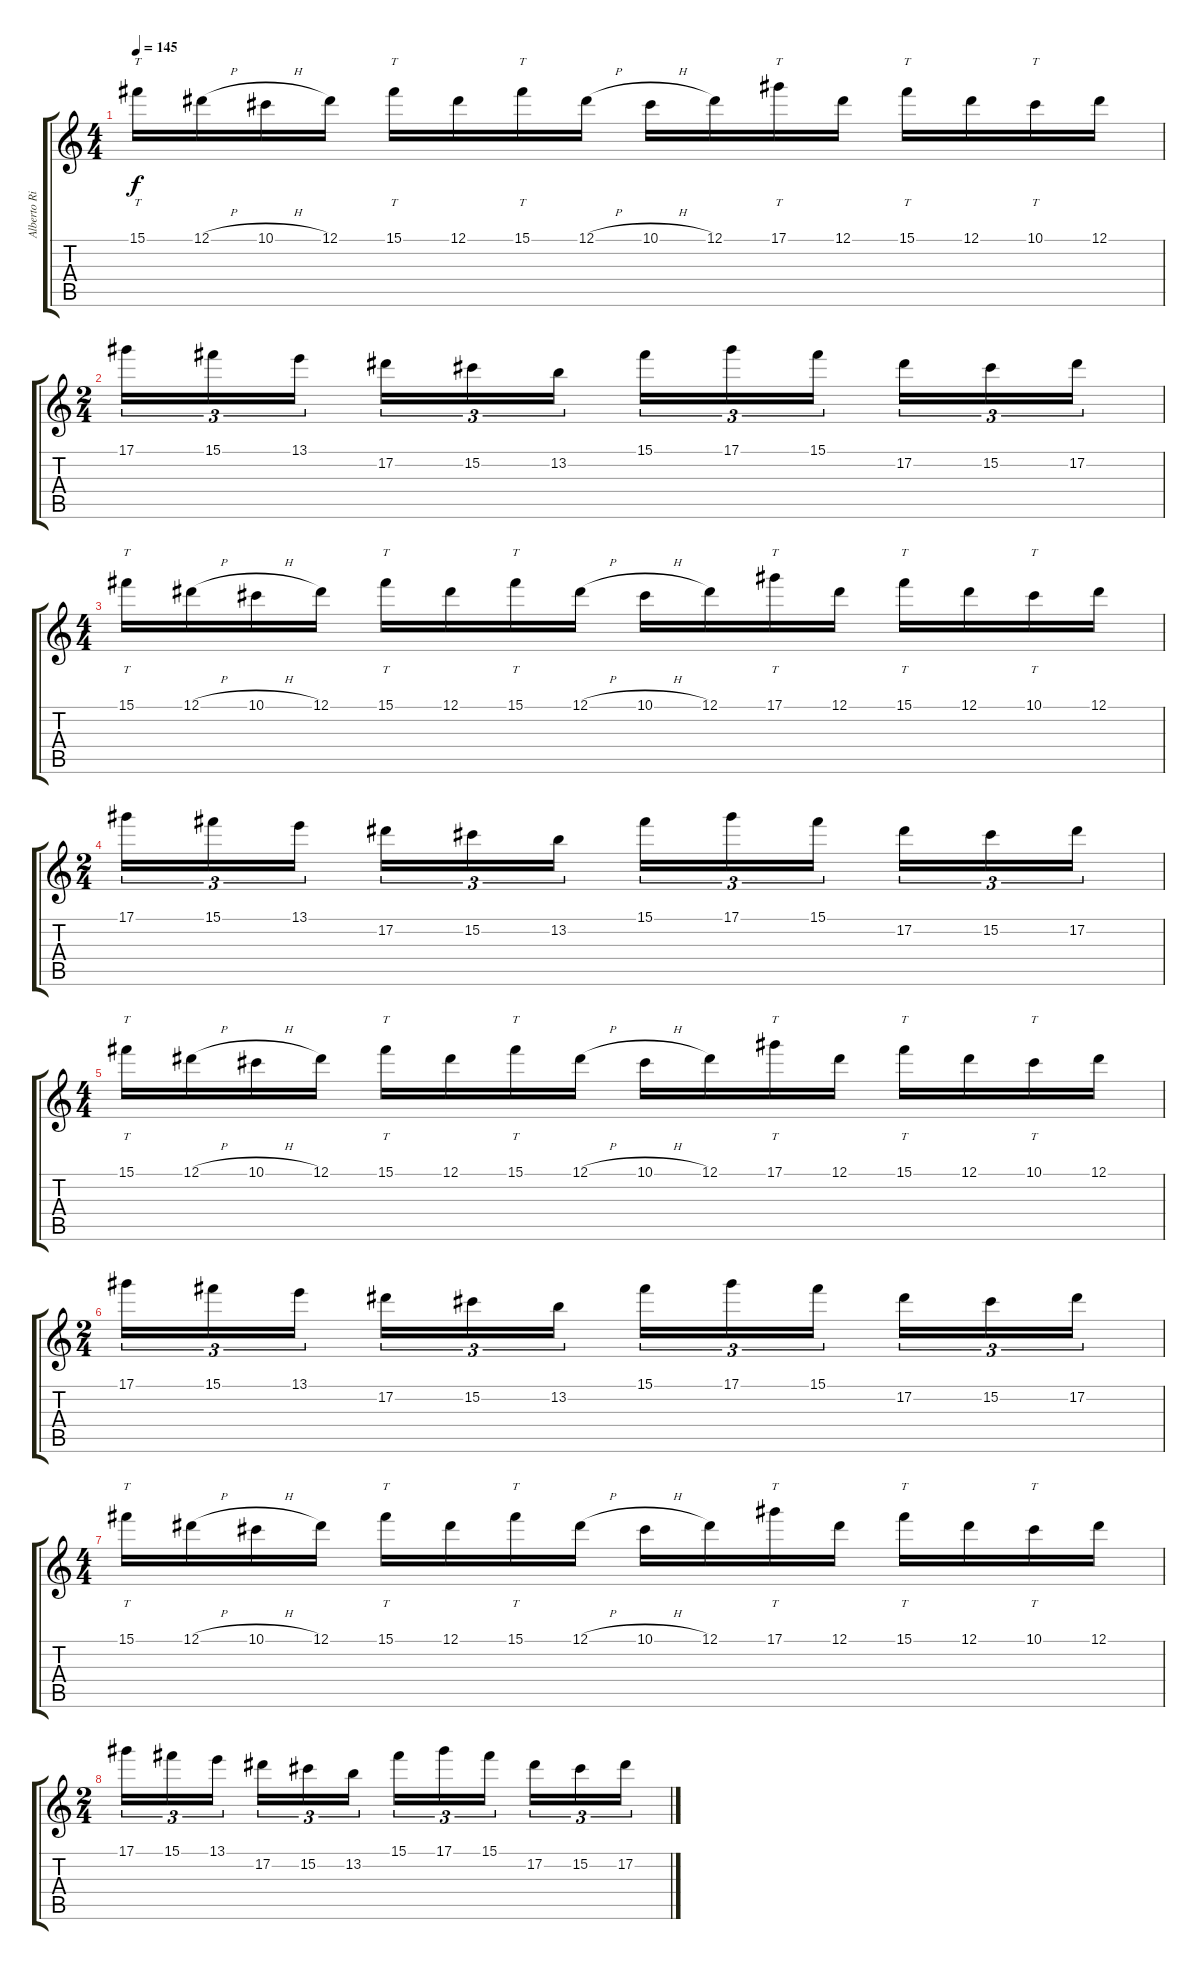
\track ("Alberto Rionda" "Alberto Ri") {instrument distortionguitar}
\staff {score tabs}
\tuning (Eb4 Bb3 Gb3 Db3 Ab2 Eb2) {hide}
\ts (4 4)
\tempo 145
\clef g2
\ks c
15.1.16{tt dy f} 12.1{h}.16 10.1{h}.16 12.1.16 15.1.16{tt} 12.1.16 15.1.16{tt} 12.1{h}.16 10.1{h}.16 12.1.16 17.1.16{tt} 12.1.16 15.1.16{tt} 12.1.16 10.1.16{tt} 12.1.16 |
\ts (2 4)
17.1.16{tu (3 2)} 15.1.16{tu (3 2)} 13.1.16{tu (3 2)} 17.2.16{tu (3 2)} 15.2.16{tu (3 2)} 13.2.16{tu (3 2)} 15.1.16{tu (3 2)} 17.1.16{tu (3 2)} 15.1.16{tu (3 2)} 17.2.16{tu (3 2)} 15.2.16{tu (3 2)} 17.2.16{tu (3 2)} |
\ts (4 4)
15.1.16{tt} 12.1{h}.16 10.1{h}.16 12.1.16 15.1.16{tt} 12.1.16 15.1.16{tt} 12.1{h}.16 10.1{h}.16 12.1.16 17.1.16{tt} 12.1.16 15.1.16{tt} 12.1.16 10.1.16{tt} 12.1.16 |
\ts (2 4)
17.1.16{tu (3 2)} 15.1.16{tu (3 2)} 13.1.16{tu (3 2)} 17.2.16{tu (3 2)} 15.2.16{tu (3 2)} 13.2.16{tu (3 2)} 15.1.16{tu (3 2)} 17.1.16{tu (3 2)} 15.1.16{tu (3 2)} 17.2.16{tu (3 2)} 15.2.16{tu (3 2)} 17.2.16{tu (3 2)} |
\ts (4 4)
15.1.16{tt} 12.1{h}.16 10.1{h}.16 12.1.16 15.1.16{tt} 12.1.16 15.1.16{tt} 12.1{h}.16 10.1{h}.16 12.1.16 17.1.16{tt} 12.1.16 15.1.16{tt} 12.1.16 10.1.16{tt} 12.1.16 |
\ts (2 4)
17.1.16{tu (3 2)} 15.1.16{tu (3 2)} 13.1.16{tu (3 2)} 17.2.16{tu (3 2)} 15.2.16{tu (3 2)} 13.2.16{tu (3 2)} 15.1.16{tu (3 2)} 17.1.16{tu (3 2)} 15.1.16{tu (3 2)} 17.2.16{tu (3 2)} 15.2.16{tu (3 2)} 17.2.16{tu (3 2)} |
\ts (4 4)
15.1.16{tt} 12.1{h}.16 10.1{h}.16 12.1.16 15.1.16{tt} 12.1.16 15.1.16{tt} 12.1{h}.16 10.1{h}.16 12.1.16 17.1.16{tt} 12.1.16 15.1.16{tt} 12.1.16 10.1.16{tt} 12.1.16 |
\ts (2 4)
17.1.16{tu (3 2)} 15.1.16{tu (3 2)} 13.1.16{tu (3 2)} 17.2.16{tu (3 2)} 15.2.16{tu (3 2)} 13.2.16{tu (3 2)} 15.1.16{tu (3 2)} 17.1.16{tu (3 2)} 15.1.16{tu (3 2)} 17.2.16{tu (3 2)} 15.2.16{tu (3 2)} 17.2.16{tu (3 2)}
